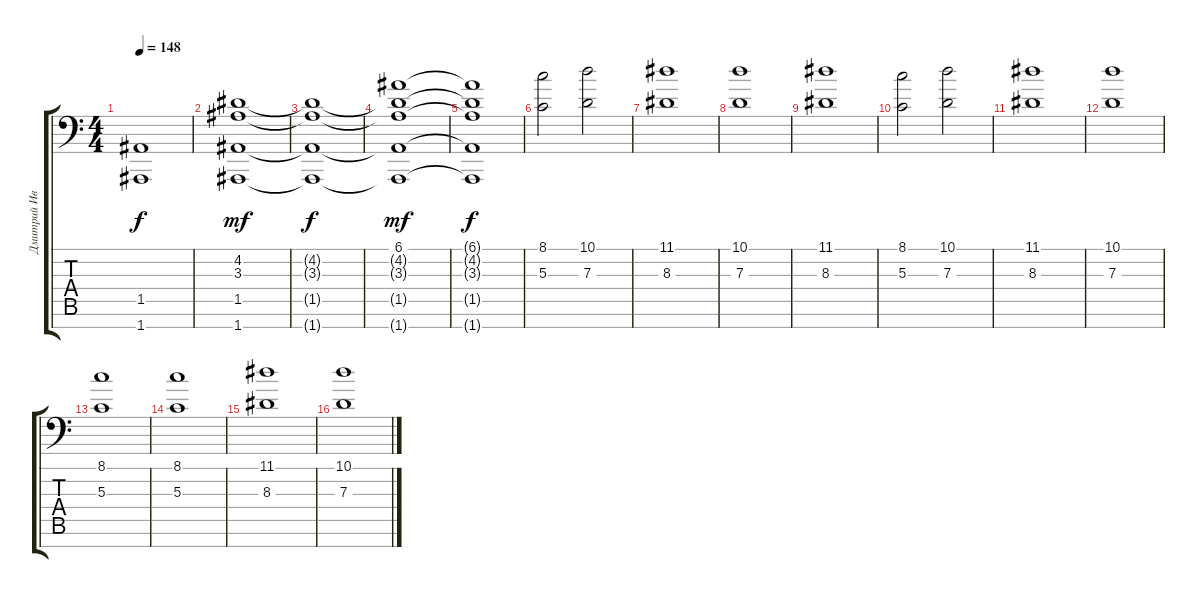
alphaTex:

\track ("Дмитрий Иванов" "Дмитрий Ив") {instrument synthstrings1}
\staff {score tabs}
\tuning (E4 B3 G3 D3 A2 E2 A1) {hide}
\ts (4 4)
\tempo 148
\clef f4
\ks c
(1.5{t} 1.7{t}).1{dy f} |
(4.2 3.3 1.5 1.7).1{dy mf} |
(4.2{t} 3.3{t} 1.5{t} 1.7{t}).1{dy f} |
(6.1 4.2{t} 3.3{t} 1.5{t} 1.7{t}).1{dy mf} |
(6.1{t} 4.2{t} 3.3{t} 1.5{t} 1.7{t}).1{dy f} |
(8.1 5.3).2 (10.1 7.3).2 |
(11.1 8.3).1 |
(10.1 7.3).1 |
(11.1 8.3).1 |
(8.1 5.3).2 (10.1 7.3).2 |
(11.1 8.3).1 |
(10.1 7.3).1 |
(8.1 5.3).1 |
(8.1 5.3).1 |
(11.1 8.3).1 |
(10.1 7.3).1
